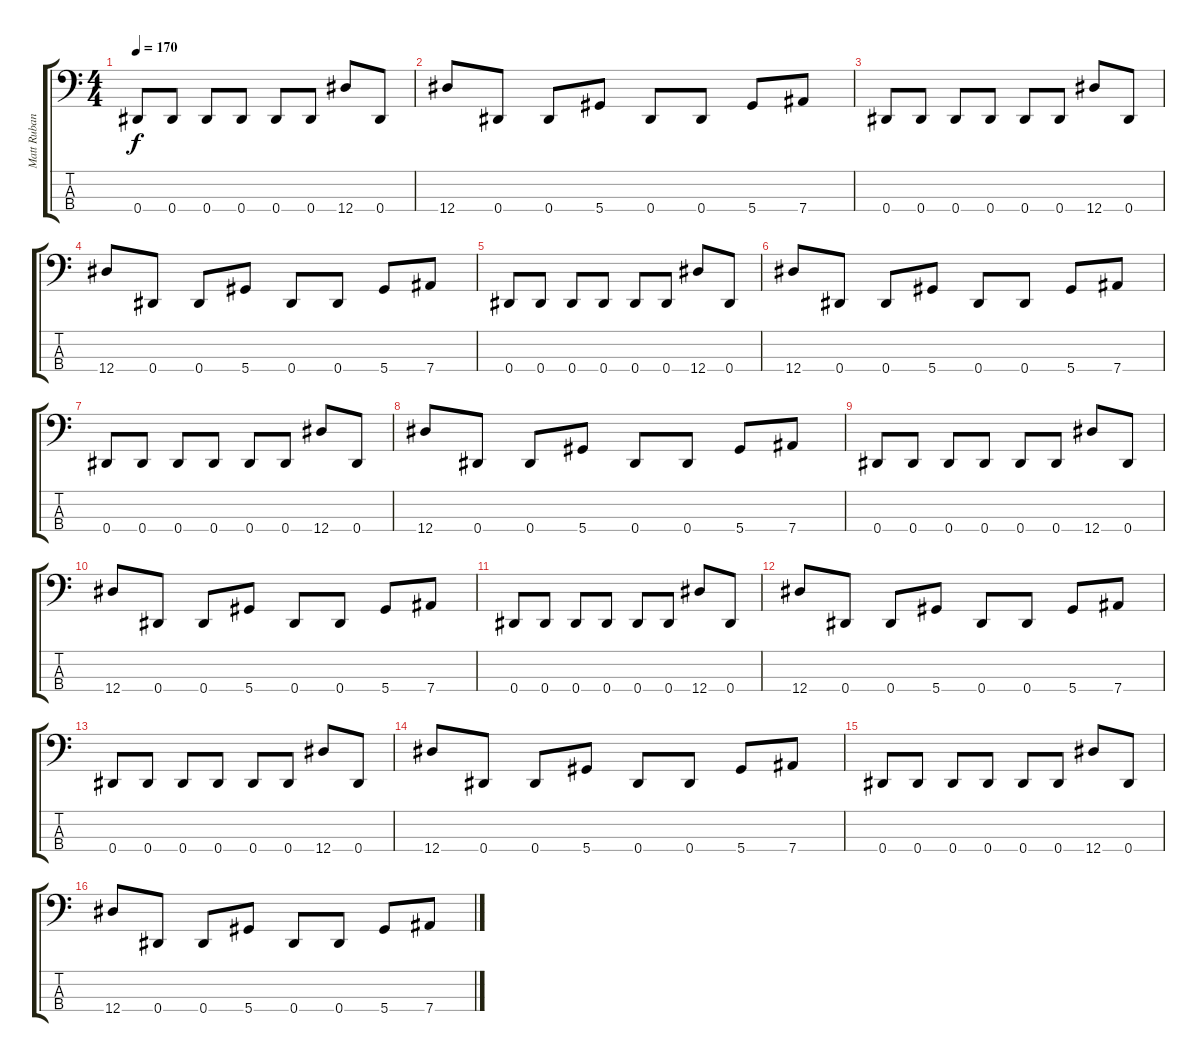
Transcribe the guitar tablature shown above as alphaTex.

\track ("Matt Rubano - Bass" "Matt Ruban") {instrument electricbasspick}
\staff {score tabs}
\tuning (Gb2 Db2 Ab1 Eb1) {hide}
\ts (4 4)
\tempo 170
\clef f4
\ks c
0.4.8{dy f} 0.4.8 0.4.8 0.4.8 0.4.8 0.4.8 12.4.8 0.4.8 |
12.4.8 0.4.8 0.4.8 5.4.8 0.4.8 0.4.8 5.4.8 7.4.8 |
0.4.8 0.4.8 0.4.8 0.4.8 0.4.8 0.4.8 12.4.8 0.4.8 |
12.4.8 0.4.8 0.4.8 5.4.8 0.4.8 0.4.8 5.4.8 7.4.8 |
0.4.8 0.4.8 0.4.8 0.4.8 0.4.8 0.4.8 12.4.8 0.4.8 |
12.4.8 0.4.8 0.4.8 5.4.8 0.4.8 0.4.8 5.4.8 7.4.8 |
0.4.8 0.4.8 0.4.8 0.4.8 0.4.8 0.4.8 12.4.8 0.4.8 |
12.4.8 0.4.8 0.4.8 5.4.8 0.4.8 0.4.8 5.4.8 7.4.8 |
0.4.8 0.4.8 0.4.8 0.4.8 0.4.8 0.4.8 12.4.8 0.4.8 |
12.4.8 0.4.8 0.4.8 5.4.8 0.4.8 0.4.8 5.4.8 7.4.8 |
0.4.8 0.4.8 0.4.8 0.4.8 0.4.8 0.4.8 12.4.8 0.4.8 |
12.4.8 0.4.8 0.4.8 5.4.8 0.4.8 0.4.8 5.4.8 7.4.8 |
0.4.8 0.4.8 0.4.8 0.4.8 0.4.8 0.4.8 12.4.8 0.4.8 |
12.4.8 0.4.8 0.4.8 5.4.8 0.4.8 0.4.8 5.4.8 7.4.8 |
0.4.8 0.4.8 0.4.8 0.4.8 0.4.8 0.4.8 12.4.8 0.4.8 |
12.4.8 0.4.8 0.4.8 5.4.8 0.4.8 0.4.8 5.4.8 7.4.8
